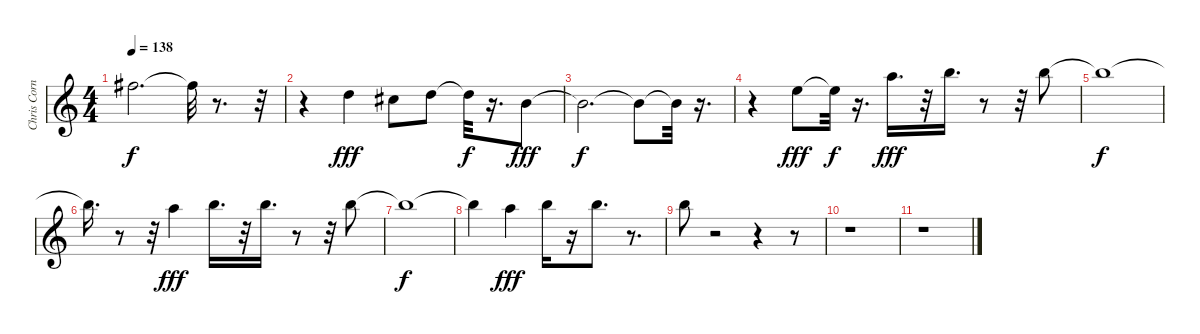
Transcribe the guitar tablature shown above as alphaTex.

\track ("Chris Cornell (Vocals)" "Chris Corn") {instrument electricguitarjazz}
\staff {score}
\tuning (E4 B3 G3 D3 A2 E2) {hide}
\ts (4 4)
\tempo 138
\clef g2
\ks c
2.1{t}.2{d dy f} 2.1{t}.32 r.8{d} r.32 |
r.4 3.2.4{dy fff} 2.2.8 3.2.8 3.2{t}.32{dy f} r.16{d} 0.2.8{dy fff} |
0.2{t}.2{d dy f} 0.2{t}.8 0.2{t}.32 r.16{d} |
r.4 0.1.8{dy fff} 0.1{t}.32{dy f} r.16{d} 5.1.16{d dy fff} r.32 7.1.16{d} r.8 r.32 7.1.8 |
7.1{t}.1{dy f} |
7.1{t}.16{d} r.8 r.32 5.1.4{dy fff} 7.1.16{d} r.32 7.1.16{d} r.8 r.32 7.1.8 |
7.1{t}.1{dy f} |
7.1{t}.4 5.1.4{dy fff} 7.1.16 r.16 7.1.8{d} r.8{d} |
7.1.8 r.2 r.4 r.8 |
r.1 |
r.1
